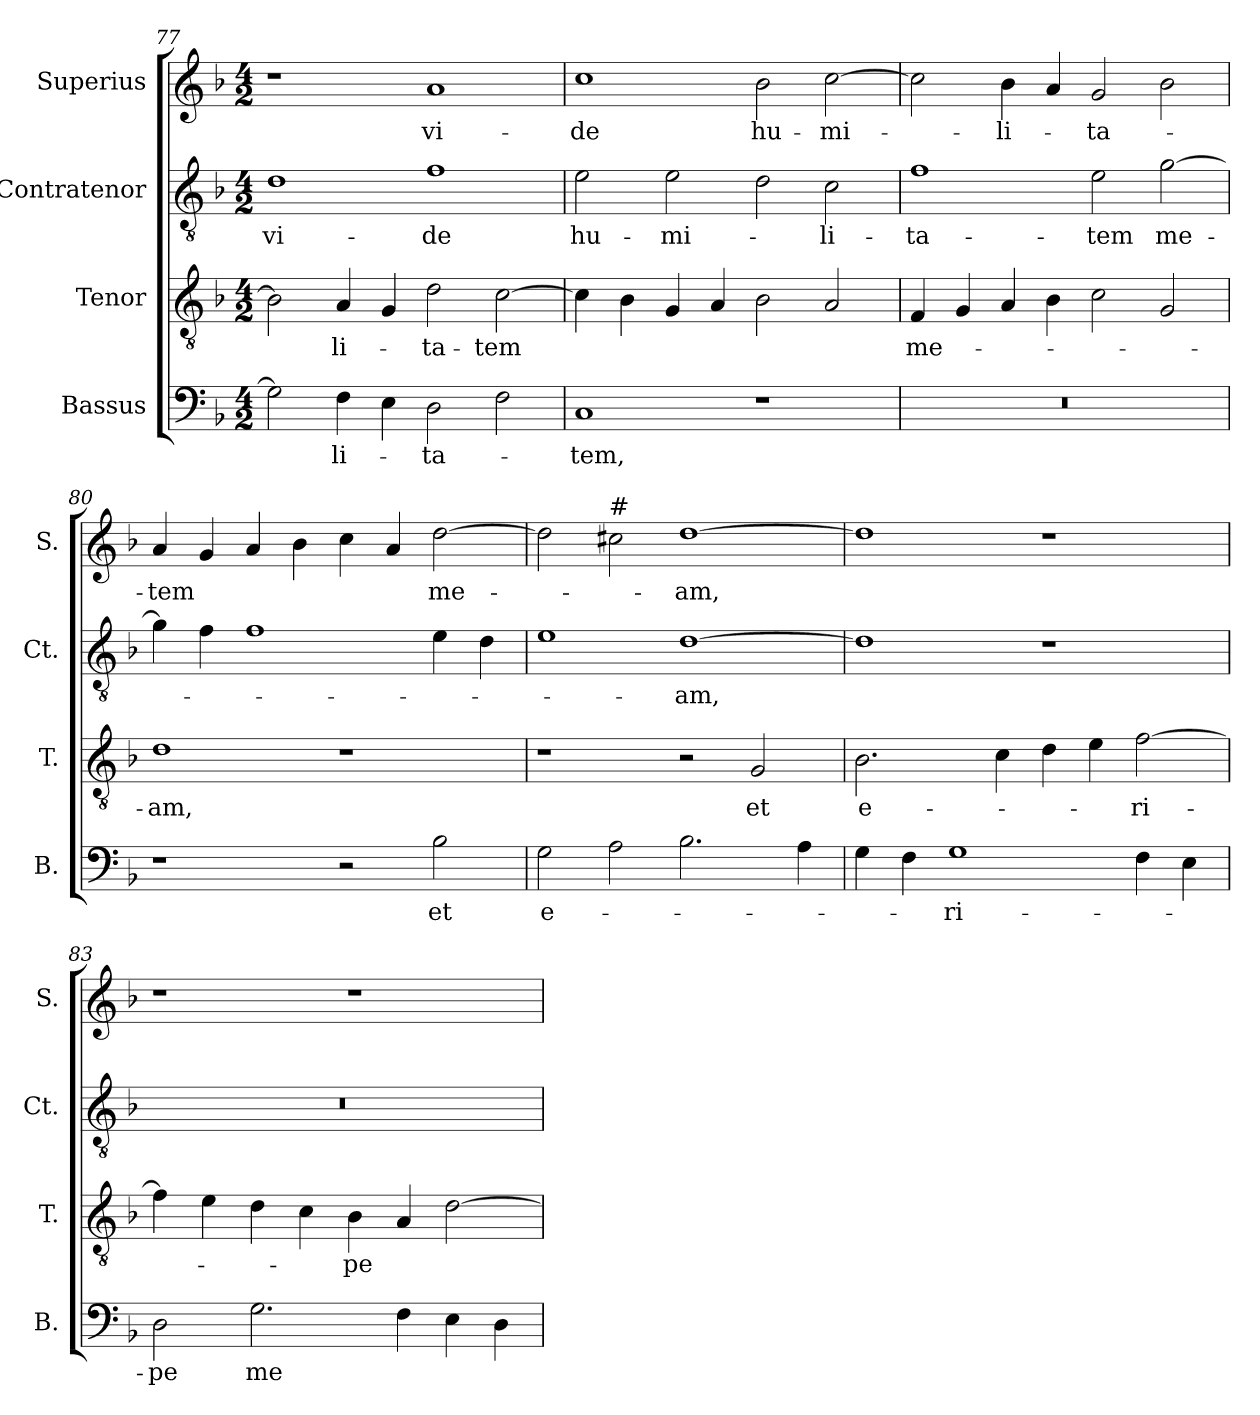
**kern	**text	**kern	**text	**kern	**text	**kern	**text
*part4	*part4	*part3	*part3	*part2	*part2	*part1	*part1
*staff4	*staff4	*staff3	*staff3	*staff2	*staff2	*staff1	*staff1
*I"Bassus	*	*I"Tenor	*	*I"Contratenor	*	*I"Superius	*
*I'B.	*	*I'T.	*	*I'Ct.	*	*I'S.	*
*clefF4	*	*clefGv2	*	*clefGv2	*	*clefG2	*
*	*	*ITrd7c12	*	*ITrd7c12	*	*	*
*k[b-]	*	*k[b-]	*	*k[b-]	*	*k[b-]	*
*F:	*	*F:	*	*F:	*	*F:	*
*M4/2	*	*M4/2	*	*M4/2	*	*M4/2	*
=77	=77	=77	=77	=77	=77	=77	=77
!	!	!	!	!	!LO:LY:b:color=#000000	!	!
2Gi\]	.	2BB-i\]	.	1Di	vi-	1r	.
!	!LO:LY:b:color=#000000	!	!	!	!	!	!
!	!	!	!LO:LY:b:color=#000000	!	!	!	!
4Fi\	-li-	4AAi/	-li-	.	.	.	.
4Ei\	.	4GGi/	.	.	.	.	.
!	!LO:LY:b:color=#000000	!	!	!	!	!	!
!	!	!	!LO:LY:b:color=#000000	!	!	!	!
!	!	!	!	!	!LO:LY:b:color=#000000	!	!
!	!	!	!	!	!	!	!LO:LY:b:color=#000000
2Di\	-ta-	2Di\	-ta-	1Fi	-de	1ai	vi-
!	!	!	!LO:LY:b:color=#000000	!	!	!	!
2Fi\	.	[>2Ci\	-tem	.	.	.	.
=78	=78	=78	=78	=78	=78	=78	=78
!	!LO:LY:b:color=#000000	!	!	!	!	!	!
!	!	!	!	!	!LO:LY:b:color=#000000	!	!
!	!	!	!	!	!	!	!LO:LY:b:color=#000000
1Ci	-tem,	4Ci\]	.	2Ei\	hu-	1cci	-de
.	.	4BB-i\	.	.	.	.	.
!	!	!	!	!	!LO:LY:b:color=#000000	!	!
.	.	4GGi/	.	2Ei\	-mi-	.	.
.	.	4AAi/	.	.	.	.	.
!	!	!	!	!	!	!	!LO:LY:b:color=#000000
1r	.	2BB-i\	.	2Di\	.	2b-i\	hu-
!	!	!	!	!	!LO:LY:b:color=#000000	!	!
!	!	!	!	!	!	!	!LO:LY:b:color=#000000
.	.	2AAi/	.	2Ci\	-li-	[>2cci\	-mi-
=79	=79	=79	=79	=79	=79	=79	=79
!LO:N:vis=1	!	!	!	!	!	!	!
!	!	!	!LO:LY:b:color=#000000	!	!	!	!
!	!	!	!	!	!LO:LY:b:color=#000000	!	!
0r	.	4FFi/	me-	1Fi	-ta-	2cci\]	.
.	.	4GGi/	.	.	.	.	.
!	!	!	!	!	!	!	!LO:LY:b:color=#000000
.	.	4AAi/	.	.	.	4b-i\	-li-
.	.	4BB-i\	.	.	.	4ai/	.
!	!	!	!	!	!LO:LY:b:color=#000000	!	!
!	!	!	!	!	!	!	!LO:LY:b:color=#000000
.	.	2Ci\	.	2Ei\	-tem	2gi/	-ta-
!	!	!	!	!	!LO:LY:b:color=#000000	!	!
.	.	2GGi/	.	[>2Gi\	me-	2b-i\	.
!!LO:LB:g=z
=80	=80	=80	=80	=80	=80	=80	=80
!	!	!	!LO:LY:b:color=#000000	!	!	!	!
!	!	!	!	!	!	!	!LO:LY:b:color=#000000
1r	.	1Di	-am,	4Gi\]	.	4ai/	-tem
.	.	.	.	4Fi\	.	4gi/	.
.	.	.	.	1Fi	.	4ai/	.
.	.	.	.	.	.	4b-i\	.
2r	.	1r	.	.	.	4cci\	.
.	.	.	.	.	.	4ai/	.
!	!LO:LY:b:color=#000000	!	!	!	!	!	!
!	!	!	!	!	!	!	!LO:LY:b:color=#000000
2B-i\	et	.	.	4Ei\	.	[>2ddi\	me-
.	.	.	.	4Di\	.	.	.
=81	=81	=81	=81	=81	=81	=81	=81
!	!LO:LY:b:color=#000000	!	!	!	!	!	!
2Gi\	e-	1r	.	1Ei	.	2ddi\]	.
!	!	!	!	!	!	!LO:TX:a:t=#	!
2Ai\	.	.	.	.	.	2cc#i\	.
!	!	!	!	!	!LO:LY:b:color=#000000	!	!
!	!	!	!	!	!	!	!LO:LY:b:color=#000000
2.B-i\	.	2r	.	[>1Di	-am,	[>1ddi	-am,
!	!	!	!LO:LY:b:color=#000000	!	!	!	!
.	.	2GGi/	et	.	.	.	.
4Ai\	.	.	.	.	.	.	.
=82	=82	=82	=82	=82	=82	=82	=82
!	!	!	!LO:LY:b:color=#000000	!	!	!	!
4Gi\	.	2.BB-i\	e-	1Di]	.	1ddi]	.
4Fi\	.	.	.	.	.	.	.
!	!LO:LY:b:color=#000000	!	!	!	!	!	!
1Gi	-ri-	.	.	.	.	.	.
.	.	4Ci\	.	.	.	.	.
.	.	4Di\	.	1r	.	1r	.
.	.	4Ei\	.	.	.	.	.
!	!	!	!LO:LY:b:color=#000000	!	!	!	!
4Fi\	.	[>2Fi\	-ri-	.	.	.	.
4Ei\	.	.	.	.	.	.	.
=83	=83	=83	=83	=83	=83	=83	=83
!	!LO:LY:b:color=#000000	!	!	!LO:N:vis=1	!	!	!
2Di\	-pe	4Fi\]	.	0r	.	1r	.
.	.	4Ei\	.	.	.	.	.
!	!LO:LY:b:color=#000000	!	!	!	!	!	!
2.Gi\	me	4Di\	.	.	.	.	.
.	.	4Ci\	.	.	.	.	.
!	!	!	!LO:LY:b:color=#000000	!	!	!	!
.	.	4BB-i\	-pe	.	.	1r	.
4Fi\	.	4AAi/	.	.	.	.	.
4Ei\	.	[>2Di\	.	.	.	.	.
4Di\	.	.	.	.	.	.	.
=	=	=	=	=	=	=	=
*-	*-	*-	*-	*-	*-	*-	*-
